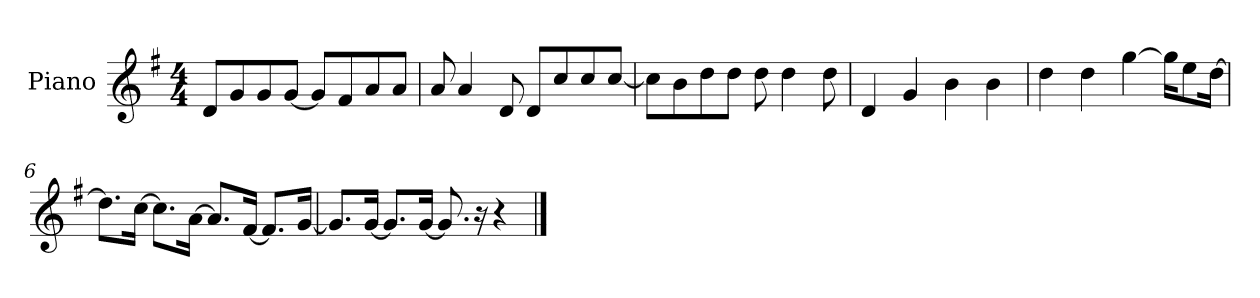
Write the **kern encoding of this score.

**kern
*part1
*staff1
*I"Piano
*I'P-no
*clefG2
*k[f#]
*M4/4
*MM90
=1
8d/L
8g/
8g/
[8g/J
8g/L]
8f#/
8a/
8a/J
=2
8a/
4a/
8d/
8d/L
8cc/
8cc/
[8cc/J
=3
8cc\L]
8b\
8dd\
8dd\J
8dd\
4dd\
8dd\
=4
4d/
4g/
4b\
4b\
=5
4dd\
4dd\
[4gg\
16gg\KL]
8ee\
[16dd\Jk
!!LO:LB:g=z
=6
8.dd\L]
[16cc\Jk
8.cc\L]
[16a\Jk
8.a/L]
[16f#/Jk
8.f#/L]
[16g/Jk
=7
8.g/L]
[16g/Jk
8.g/L]
[16g/Jk
8.g/]
16r
4r
==
*-
